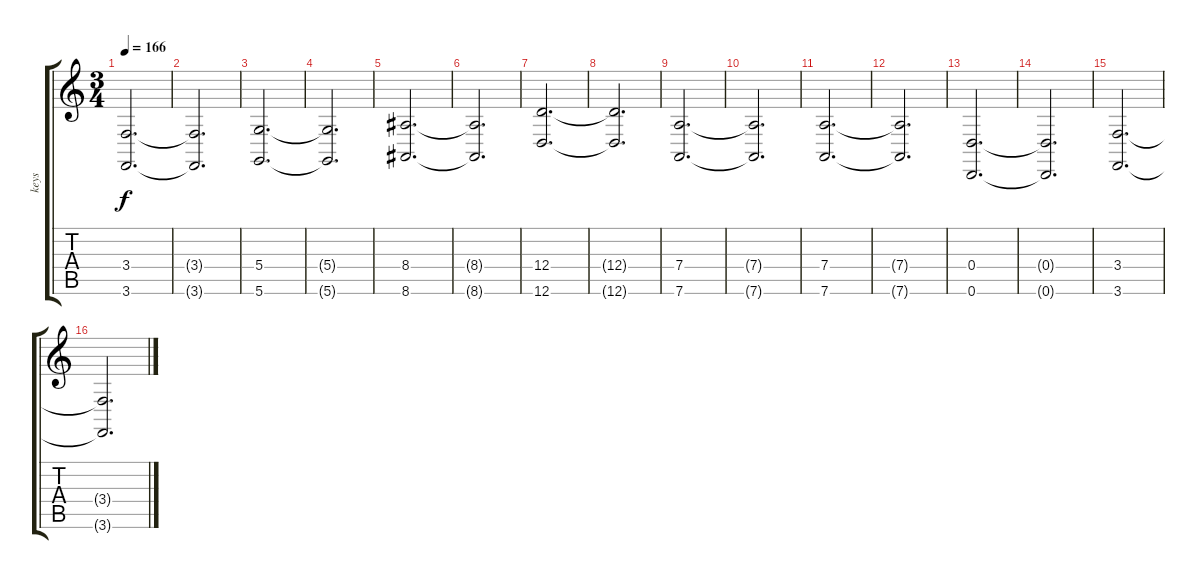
\track ("keys" "keys") {instrument stringensemble2}
\staff {score tabs}
\tuning (E4 B3 G3 D3 A2 D2) {hide}
\ts (3 4)
\tempo 166
\clef g2
\ks c
(3.4 3.6).2{d dy f} |
(3.4{t} 3.6{t}).2{d} |
(5.4 5.6).2{d} |
(5.4{t} 5.6{t}).2{d} |
(8.4 8.6).2{d} |
(8.4{t} 8.6{t}).2{d} |
(12.4 12.6).2{d} |
(12.4{t} 12.6{t}).2{d} |
(7.4 7.6).2{d} |
(7.4{t} 7.6{t}).2{d} |
(7.4 7.6).2{d} |
(7.4{t} 7.6{t}).2{d} |
(0.4 0.6).2{d} |
(0.4{t} 0.6{t}).2{d} |
(3.4 3.6).2{d} |
(3.4{t} 3.6{t}).2{d}
